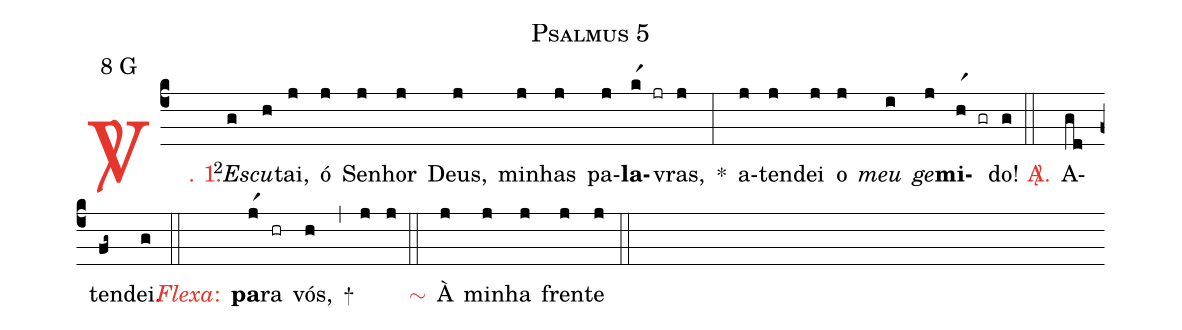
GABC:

name: Psalmus 5;
mode: 8;
mode-differentia: G;
%%
(c4)

<c><sp>V/</sp>. 1.</c>() <v>\VSup{2}</v><i>Es</i>(g)<i>cu</i>(h)tai,(j) ó(j) Se(j)nhor(j) Deus,(j) mi(j)nhas(j) pa(j)<b>la</b>(kr1 jr)vras,(j) *(:) a(j)ten(j)dei(j) o(j) <i>meu</i>(i) <i>ge</i>(j)<b>mi</b>(hr1 gr)do!(g) (::)

<nlba><c><sp>A/</sp>.</c>() A</nlba>(gd)ten(fg~)dei.(g) (::)

<nlba><c><i>Flexa</i>:</c>() <b>pa</b></nlba>(jr1)ra(hr) vós,(h) +(,) (j) (j) (::)

<nlba><c><sp>~</sp></c>() À</nlba>(j) mi(j)nha(j) fren(j)te(j) (::)
